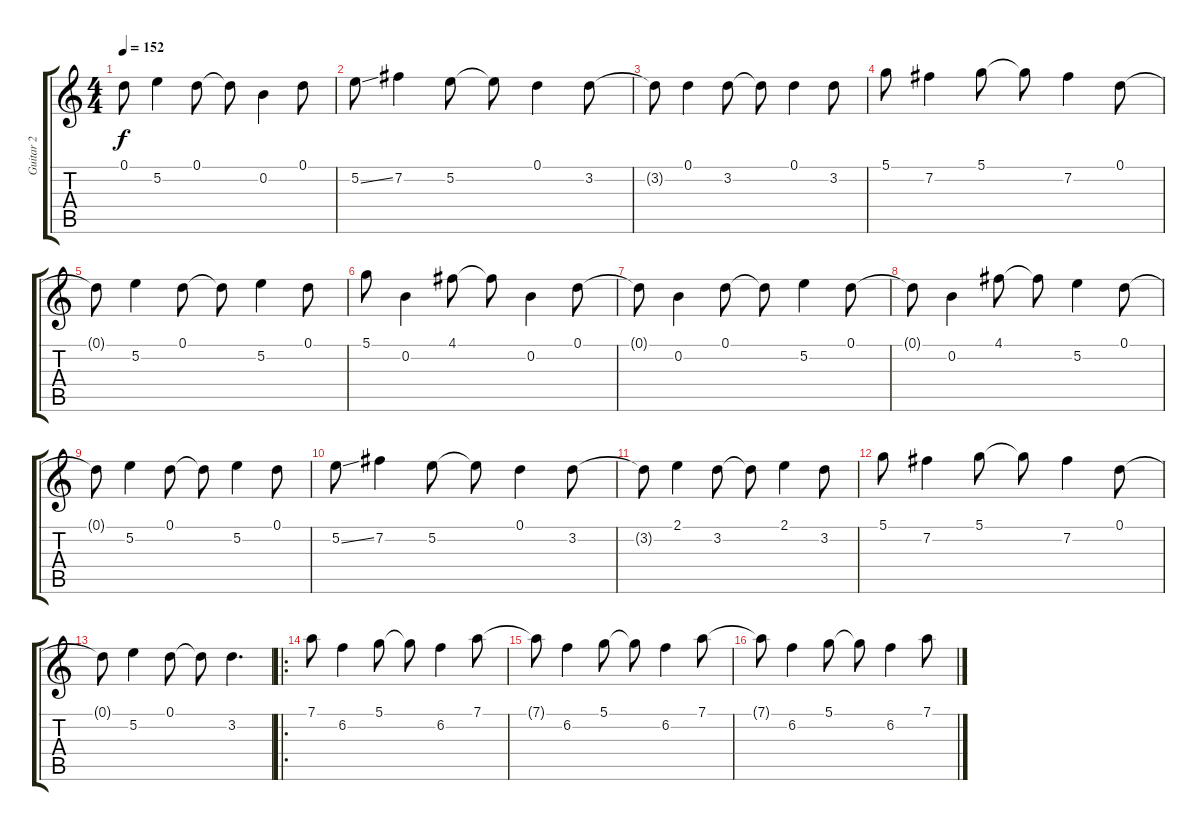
\track ("Guitar 2" "Guitar 2") {instrument acousticguitarnylon}
\staff {score tabs}
\tuning (D4 B3 G3 D3 A2 D2) {hide}
\ts (4 4)
\tempo 152
\clef g2
\ks c
0.1{t}.8{dy f} 5.2.4 0.1.8 0.1{t}.8 0.2.4 0.1.8 |
5.2{ss}.8 7.2.4 5.2.8 5.2{t}.8 0.1.4 3.2.8 |
3.2{t}.8 0.1.4 3.2.8 3.2{t}.8 0.1.4 3.2.8 |
5.1.8 7.2.4 5.1.8 5.1{t}.8 7.2.4 0.1.8 |
0.1{t}.8 5.2.4 0.1.8 0.1{t}.8 5.2.4 0.1.8 |
5.1.8 0.2.4 4.1.8 4.1{t}.8 0.2.4 0.1.8 |
0.1{t}.8 0.2.4 0.1.8 0.1{t}.8 5.2.4 0.1.8 |
0.1{t}.8 0.2.4 4.1.8 4.1{t}.8 5.2.4 0.1.8 |
0.1{t}.8 5.2.4 0.1.8 0.1{t}.8 5.2.4 0.1.8 |
5.2{ss}.8 7.2.4 5.2.8 5.2{t}.8 0.1.4 3.2.8 |
3.2{t}.8 2.1.4 3.2.8 3.2{t}.8 2.1.4 3.2.8 |
5.1.8 7.2.4 5.1.8 5.1{t}.8 7.2.4 0.1.8 |
0.1{t}.8 5.2.4 0.1.8 0.1{t}.8 3.2.4{d} |
\ro
7.1.8 6.2.4 5.1.8 5.1{t}.8 6.2.4 7.1.8 |
7.1{t}.8 6.2.4 5.1.8 5.1{t}.8 6.2.4 7.1.8 |
7.1{t}.8 6.2.4 5.1.8 5.1{t}.8 6.2.4 7.1.8
